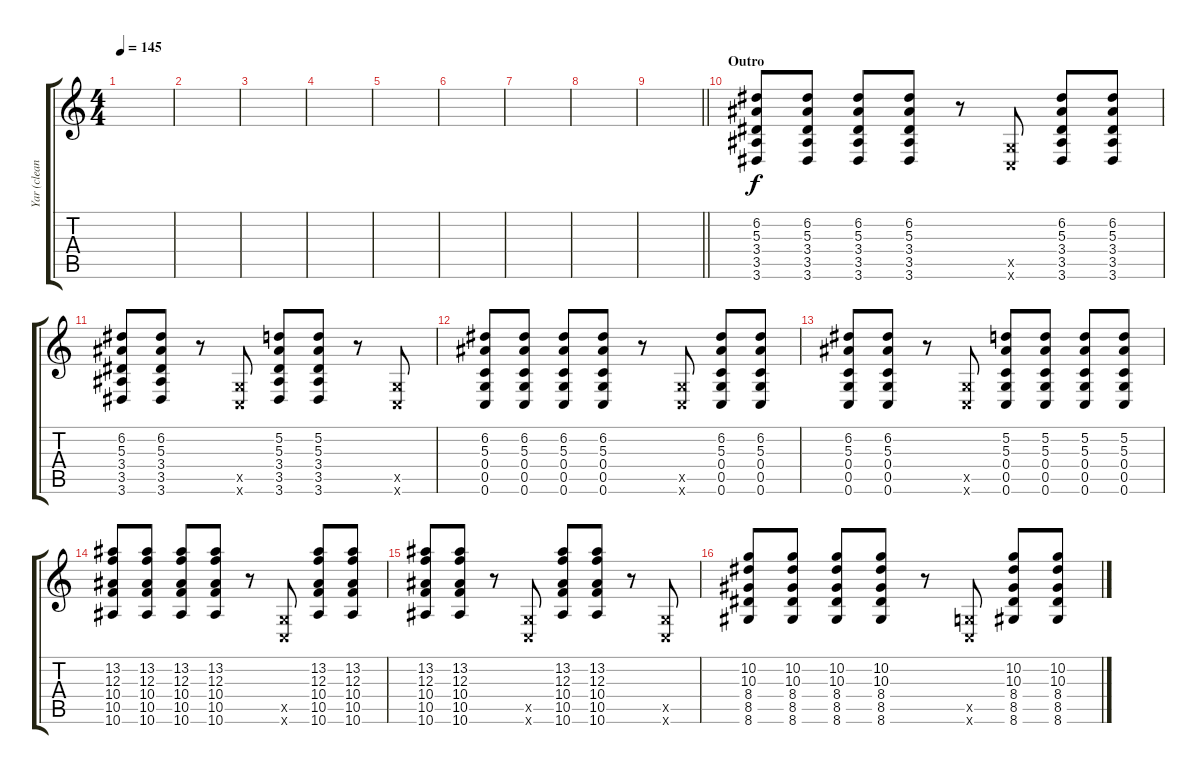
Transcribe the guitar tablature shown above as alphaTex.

\track ("Yar (clean)" "Yar (clean") {instrument electricguitarjazz}
\staff {score tabs}
\tuning (D4 A3 F3 C3 G2 C2) {hide}
\ts (4 4)
\tempo 145
\clef g2
\ks c
|
|
|
|
|
|
|
|
\barLineRight lightlight
|
\section ("" "Outro")
(6.2 5.3 3.4 3.5 3.6).8 (6.2 5.3 3.4 3.5 3.6).8 (6.2 5.3 3.4 3.5 3.6).8 (6.2 5.3 3.4 3.5 3.6).8 r.8 (0.5{x} 0.6{x}).8 (6.2 5.3 3.4 3.5 3.6).8 (6.2 5.3 3.4 3.5 3.6).8 |
(6.2 5.3 3.4 3.5 3.6).8 (6.2 5.3 3.4 3.5 3.6).8 r.8 (0.5{x} 0.6{x}).8 (5.2 5.3 3.4 3.5 3.6).8 (5.2 5.3 3.4 3.5 3.6).8 r.8 (0.5{x} 0.6{x}).8 |
(6.2 5.3 0.4 0.5 0.6).8 (6.2 5.3 0.4 0.5 0.6).8 (6.2 5.3 0.4 0.5 0.6).8 (6.2 5.3 0.4 0.5 0.6).8 r.8 (0.5{x} 0.6{x}).8 (6.2 5.3 0.4 0.5 0.6).8 (6.2 5.3 0.4 0.5 0.6).8 |
(6.2 5.3 0.4 0.5 0.6).8 (6.2 5.3 0.4 0.5 0.6).8 r.8 (0.5{x} 0.6{x}).8 (5.2 5.3 0.4 0.5 0.6).8 (5.2 5.3 0.4 0.5 0.6).8 (5.2 5.3 0.4 0.5 0.6).8 (5.2 5.3 0.4 0.5 0.6).8 |
(13.2 12.3 10.4 10.5 10.6).8 (13.2 12.3 10.4 10.5 10.6).8 (13.2 12.3 10.4 10.5 10.6).8 (13.2 12.3 10.4 10.5 10.6).8 r.8 (0.5{x} 0.6{x}).8 (13.2 12.3 10.4 10.5 10.6).8 (13.2 12.3 10.4 10.5 10.6).8 |
(13.2 12.3 10.4 10.5 10.6).8 (13.2 12.3 10.4 10.5 10.6).8 r.8 (0.5{x} 0.6{x}).8 (13.2 12.3 10.4 10.5 10.6).8 (13.2 12.3 10.4 10.5 10.6).8 r.8 (0.5{x} 0.6{x}).8 |
(10.2 10.3 8.4 8.5 8.6).8 (10.2 10.3 8.4 8.5 8.6).8 (10.2 10.3 8.4 8.5 8.6).8 (10.2 10.3 8.4 8.5 8.6).8 r.8 (0.5{x} 0.6{x}).8 (10.2 10.3 8.4 8.5 8.6).8 (10.2 10.3 8.4 8.5 8.6).8
